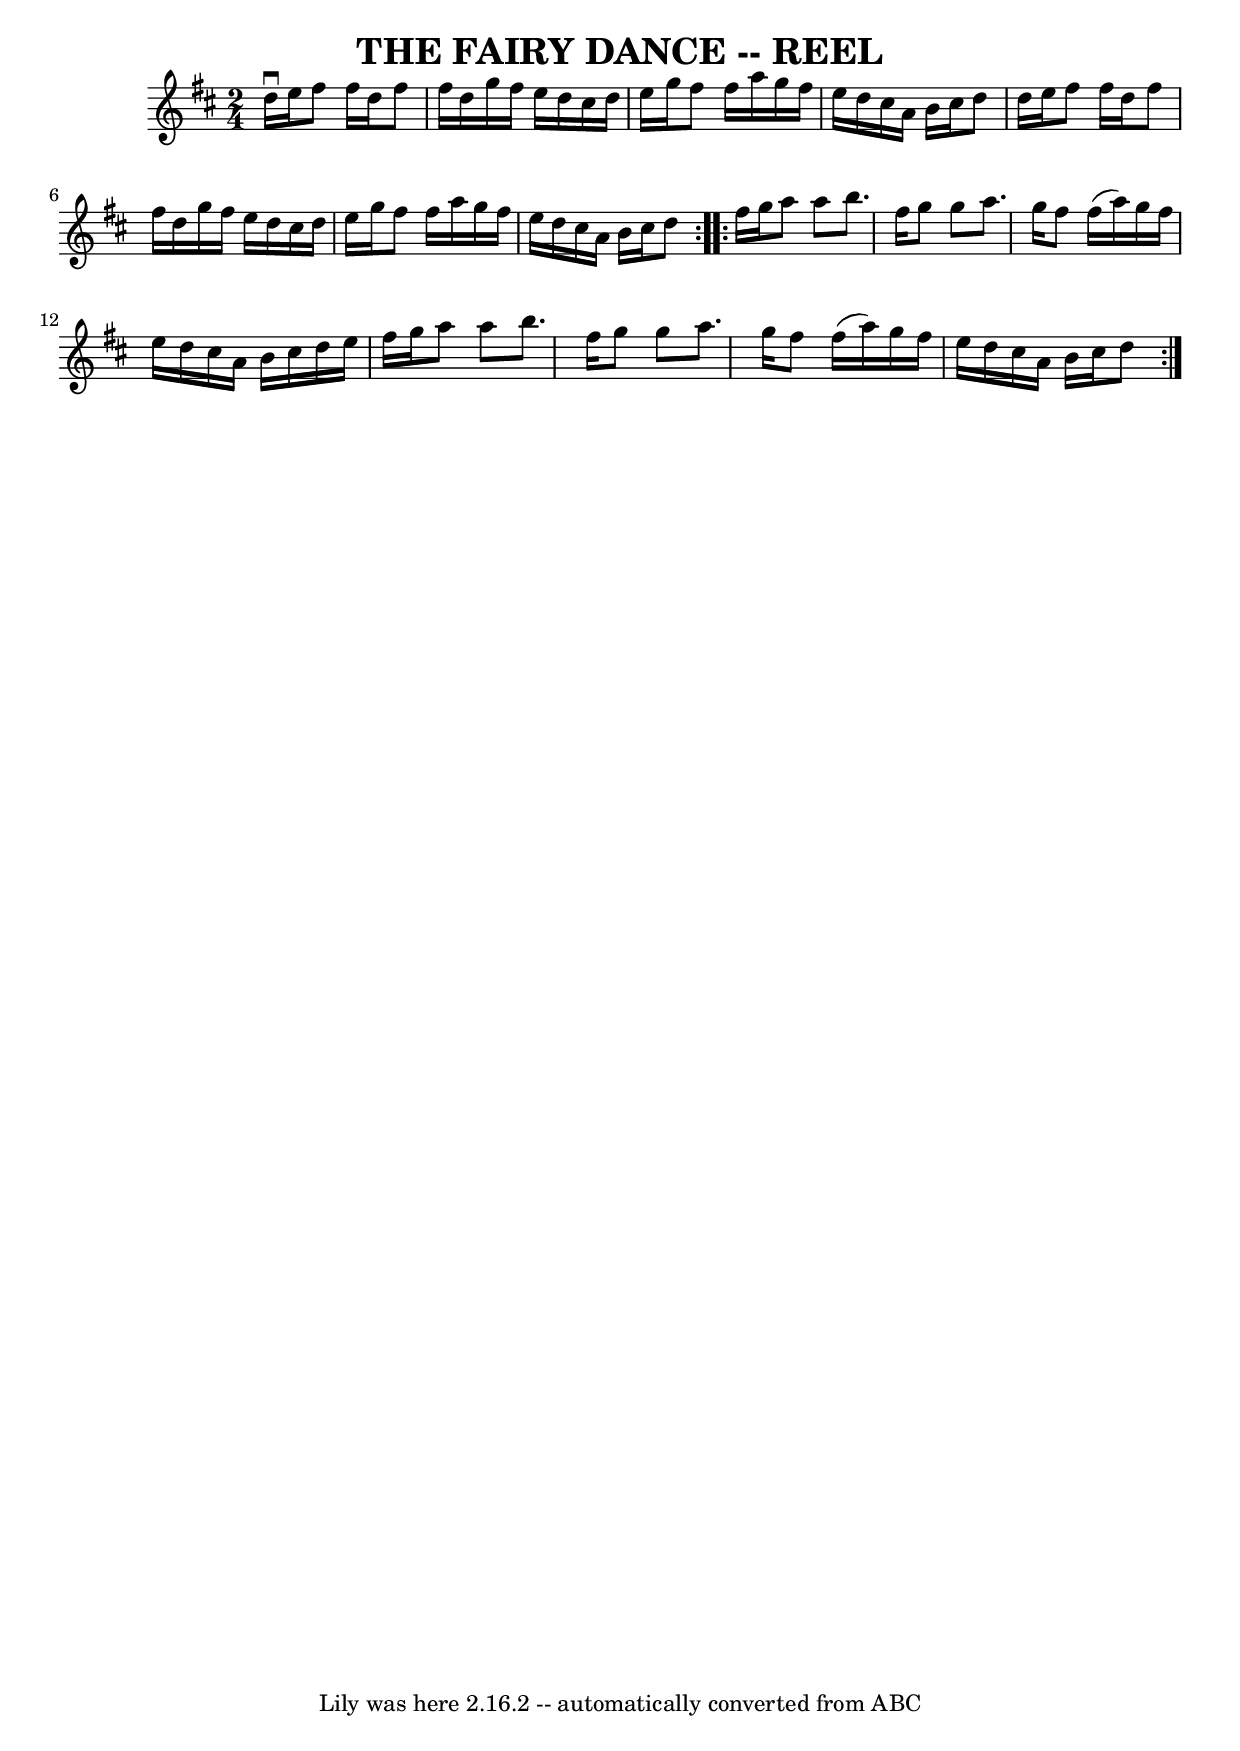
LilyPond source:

\version "2.7.40"
\include "Mammoth.ily"
\header {
	%% book = "Ryan's Mammoth Collection of Fiddle Tunes"
	crossRefNumber = "1"
	footnotes = ""
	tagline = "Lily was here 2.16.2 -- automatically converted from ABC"
	title = "THE FAIRY DANCE -- REEL"
}
voicedefault =  {


\repeat volta 2 {
\time 2/4 
\key d \major d''16^\downbow e''16        |
 fis''8    
fis''16 d''16 fis''8 fis''16 d''16    |
 g''16 fis''16   
 e''16 d''16 cis''16 d''16 e''16 g''16    |
 fis''8    
fis''16 a''16 g''16 fis''16 e''16 d''16    |
 cis''16    
a'16 b'16 cis''16 d''8 d''16 e''16        |
 fis''8    
fis''16 d''16 fis''8 fis''16 d''16    |
 g''16 fis''16   
 e''16 d''16 cis''16 d''16 e''16 g''16    |
 fis''8    
fis''16 a''16 g''16 fis''16 e''16 d''16    |
 cis''16    
a'16 b'16 cis''16 d''8    }     \repeat volta 2 { fis''16 g''16   
     |
 a''8 a''8 b''8. fis''16    |
 g''8 g''8    
a''8. g''16    |
 fis''8 fis''16 (a''16) g''16 fis''16 
 e''16 d''16    |
 cis''16 a'16 b'16 cis''16 d''16    
e''16 fis''16 g''16        |
 a''8 a''8 b''8. fis''16    
|
 g''8 g''8 a''8. g''16    |
 fis''8 fis''16 (
a''16) g''16 fis''16 e''16 d''16    |
 cis''16 a'16    
b'16 cis''16 d''8    }   
}

\score{
    <<

	\context Staff="default"
	{
	    \voicedefault 
	}

    >>
	\layout {
	}
	\midi {}
}
